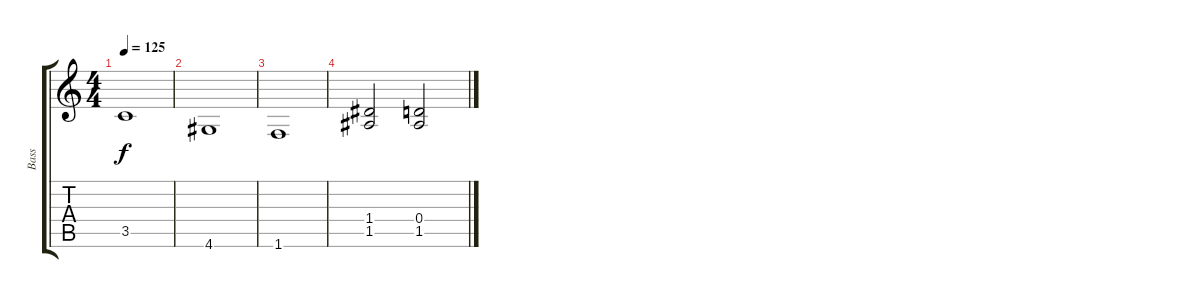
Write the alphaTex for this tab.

\track ("Bass" "Bass") {instrument electricbassfinger}
\staff {score tabs}
\tuning (E4 B3 G3 D3 A2 E2) {hide}
\ts (4 4)
\tempo 125
\clef g2
\ks c
3.5.1{dy f} |
4.6.1 |
1.6.1 |
(1.4 1.5).2 (0.4 1.5).2
